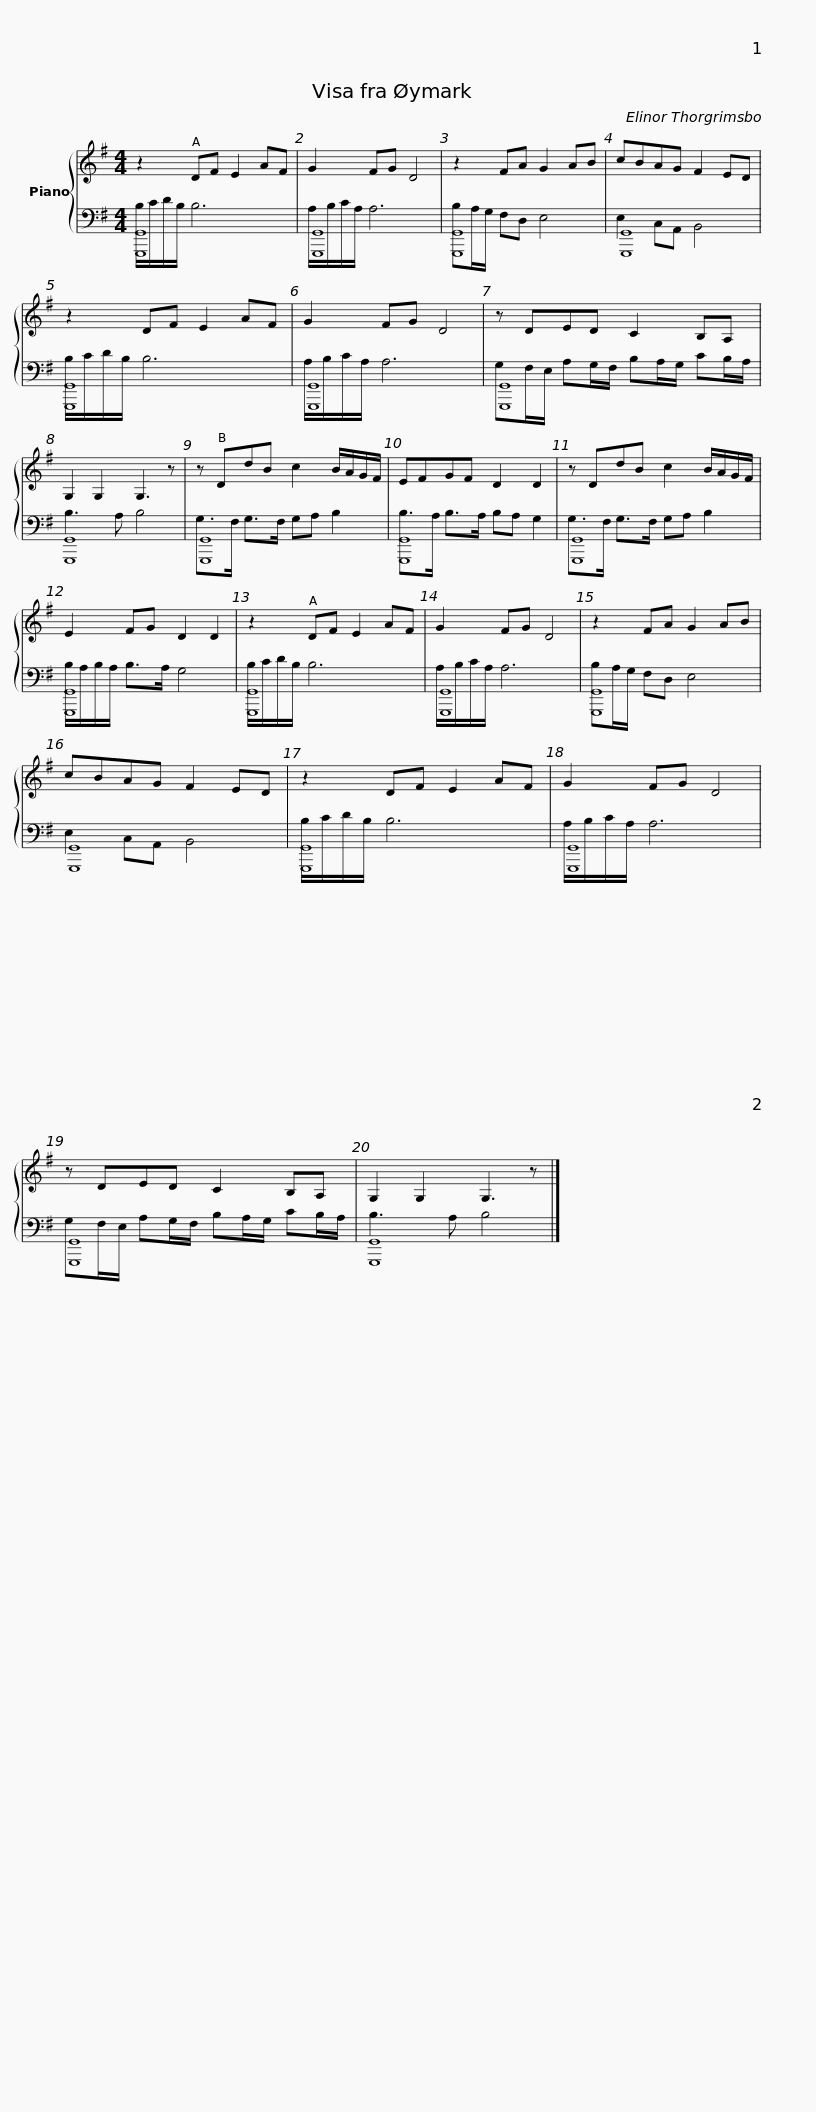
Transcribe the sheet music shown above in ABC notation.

X:1
%%score { 1 | ( 2 3 ) }
L:1/8
M:4/4
I:linebreak $
K:G
V:1 treble
V:2 bass
V:3 bass
V:1
 z2 DF E2 AF | G2 FG D4 | z2 FA G2 AB | cBAG F2 ED |$ z2 DF E2 AF | %5
 G2 FG D4 | z DED C2 B,A, | G,2 G,2 G,3 z |$ z DdB c2 B/A/G/F/ | EFGF D2 D2 | %10
 z DdB c2 B/A/G/F/ | E2 FG D2 D2 |$ z2 DF E2 AF | G2 FG D4 | z2 FA G2 AB | %15
 cBAG F2 ED |$ z2 DF E2 AF | G2 FG D4 | z DED C2 B,A, | G,2 G,2 G,3 z |] %20
V:2
 [G,,,G,,]8 | [G,,,G,,]8 | [G,,,G,,]8 | [G,,,G,,]8 |$ [G,,,G,,]8 | %5
 [G,,,G,,]8 | [G,,,G,,]8 | [G,,,G,,]8 |$ [G,,,G,,]8 | [G,,,G,,]8 | %10
 [G,,,G,,]8 | [G,,,G,,]8 |$ [G,,,G,,]8 | [G,,,G,,]8 | [G,,,G,,]8 | %15
 [G,,,G,,]8 |$ [G,,,G,,]8 | [G,,,G,,]8 | [G,,,G,,]8 | [G,,,G,,]8 |] %20
V:3
 B,/C/D/B,/ B,6 | A,/B,/C/A,/ A,6 | B,A,/G,/ F,D, E,4 | E,2 C,A,, B,,4 |$ B,/C/D/B,/ B,6 | %5
 A,/B,/C/A,/ A,6 | G,F,/E,/ A,G,/F,/ B,A,/G,/ CB,/A,/ | B,3 A, B,4 |$ G,>F, G,>F, G,A, B,2 | B,>A, B,>A, B,A, G,2 | %10
 G,>F, G,>F, G,A, B,2 | B,/A,/B,/A,/ B,>A, G,4 |$ B,/C/D/B,/ B,6 | A,/B,/C/A,/ A,6 | B,A,/G,/ F,D, E,4 | %15
 E,2 C,A,, B,,4 |$ B,/C/D/B,/ B,6 | A,/B,/C/A,/ A,6 | G,F,/E,/ A,G,/F,/ B,A,/G,/ CB,/A,/ | B,3 A, B,4 |] %20
